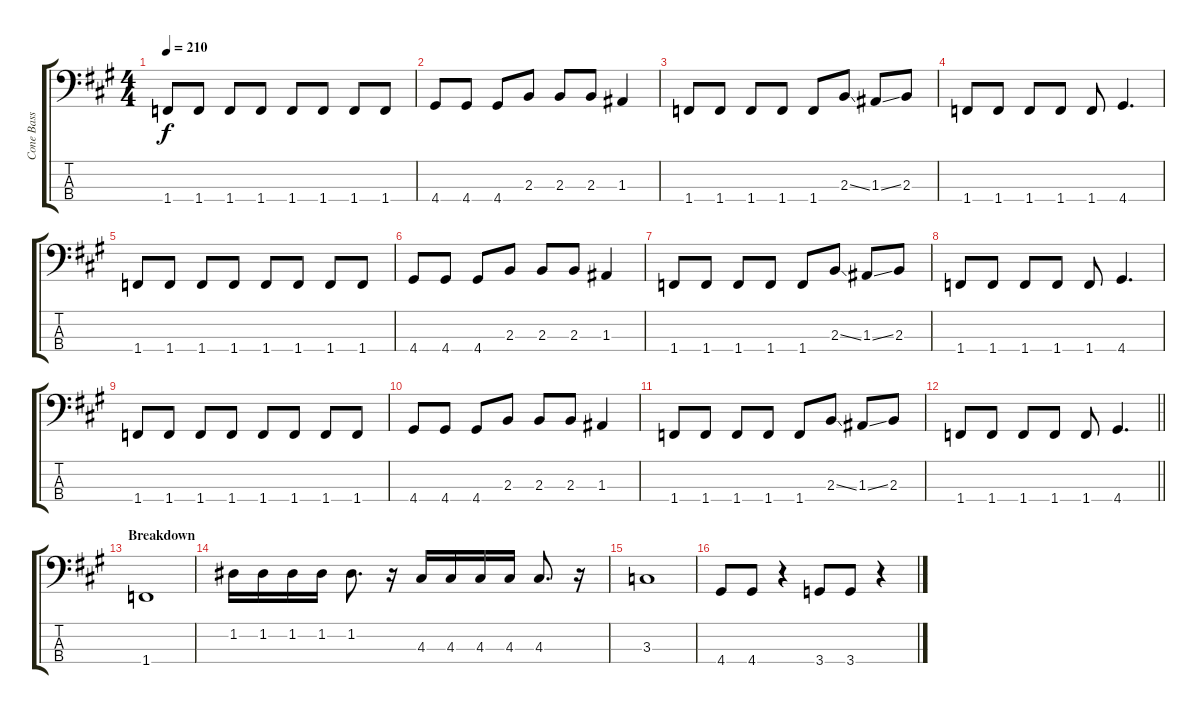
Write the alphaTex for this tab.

\track ("Cone Bass" "Cone Bass") {instrument electricbasspick}
\staff {score tabs}
\tuning (G2 D2 A1 E1) {hide}
\ts (4 4)
\tempo 210
\clef f4
\ks a
1.4.8{dy f} 1.4.8 1.4.8 1.4.8 1.4.8 1.4.8 1.4.8 1.4.8 |
4.4.8 4.4.8 4.4.8 2.3.8 2.3.8 2.3.8 1.3.4 |
1.4.8 1.4.8 1.4.8 1.4.8 1.4.8 2.3{ss}.8 1.3{ss}.8 2.3.8 |
1.4.8 1.4.8 1.4.8 1.4.8 1.4.8 4.4.4{d} |
1.4.8 1.4.8 1.4.8 1.4.8 1.4.8 1.4.8 1.4.8 1.4.8 |
4.4.8 4.4.8 4.4.8 2.3.8 2.3.8 2.3.8 1.3.4 |
1.4.8 1.4.8 1.4.8 1.4.8 1.4.8 2.3{ss}.8 1.3{ss}.8 2.3.8 |
1.4.8 1.4.8 1.4.8 1.4.8 1.4.8 4.4.4{d} |
1.4.8 1.4.8 1.4.8 1.4.8 1.4.8 1.4.8 1.4.8 1.4.8 |
4.4.8 4.4.8 4.4.8 2.3.8 2.3.8 2.3.8 1.3.4 |
1.4.8 1.4.8 1.4.8 1.4.8 1.4.8 2.3{ss}.8 1.3{ss}.8 2.3.8 |
\barLineRight lightlight
1.4.8 1.4.8 1.4.8 1.4.8 1.4.8 4.4.4{d} |
\section ("" "Breakdown")
1.4.1 |
1.2.16 1.2.16 1.2.16 1.2.16 1.2.8{d} r.16 4.3.16 4.3.16 4.3.16 4.3.16 4.3.8{d} r.16 |
3.3.1 |
4.4.8 4.4.8 r.4 3.4.8 3.4.8 r.4
